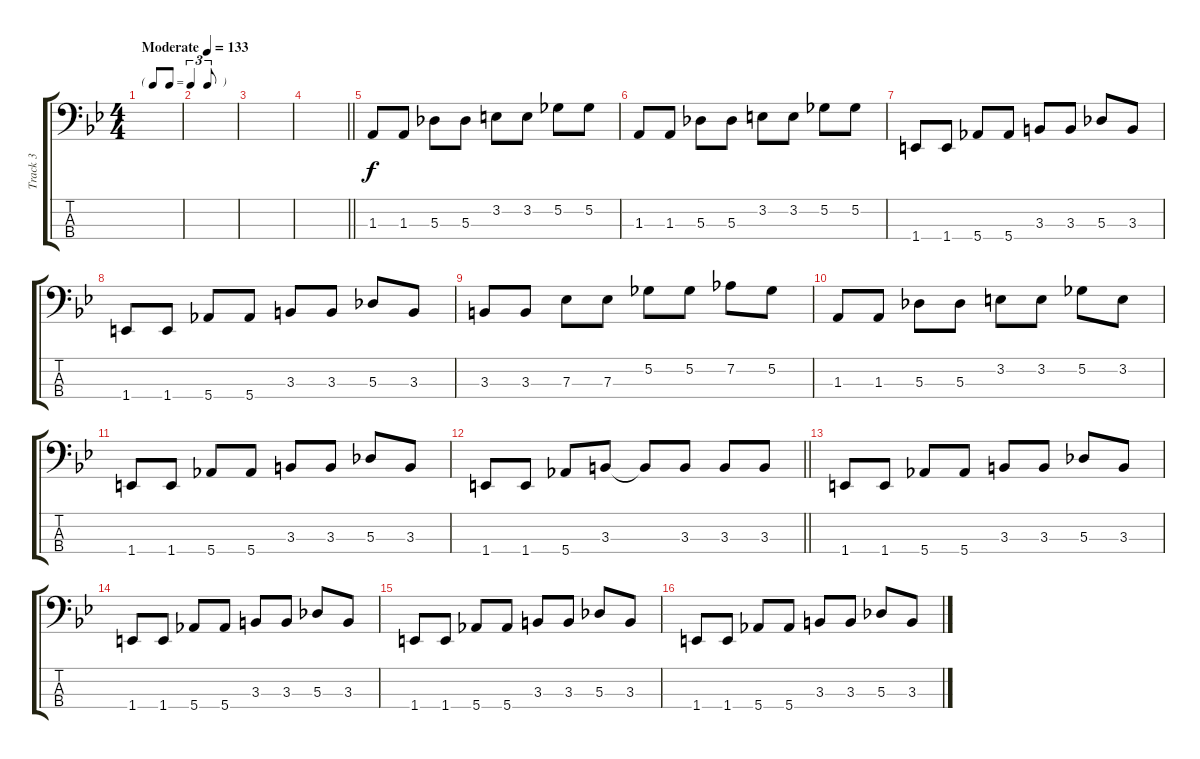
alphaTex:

\track ("Track 3" "Track 3") {instrument electricbassfinger}
\staff {score tabs}
\tuning (Gb2 Db2 Ab1 Eb1) {hide}
\ts (4 4)
\tf triplet8th
\tempo (133 "Moderate")
\clef f4
\ks bb
|
|
|
\barLineRight lightlight
|
1.3.8 1.3.8 5.3.8 5.3.8 3.2.8 3.2.8 5.2.8 5.2.8 |
1.3.8 1.3.8 5.3.8 5.3.8 3.2.8 3.2.8 5.2.8 5.2.8 |
1.4.8 1.4.8 5.4.8 5.4.8 3.3.8 3.3.8 5.3.8 3.3.8 |
1.4.8 1.4.8 5.4.8 5.4.8 3.3.8 3.3.8 5.3.8 3.3.8 |
3.3.8 3.3.8 7.3.8 7.3.8 5.2.8 5.2.8 7.2.8 5.2.8 |
1.3.8 1.3.8 5.3.8 5.3.8 3.2.8 3.2.8 5.2.8 3.2.8 |
1.4.8 1.4.8 5.4.8 5.4.8 3.3.8 3.3.8 5.3.8 3.3.8 |
\barLineRight lightlight
1.4.8 1.4.8 5.4.8 3.3.8 3.3{t}.8 3.3.8 3.3.8 3.3.8 |
1.4.8 1.4.8 5.4.8 5.4.8 3.3.8 3.3.8 5.3.8 3.3.8 |
1.4.8 1.4.8 5.4.8 5.4.8 3.3.8 3.3.8 5.3.8 3.3.8 |
1.4.8 1.4.8 5.4.8 5.4.8 3.3.8 3.3.8 5.3.8 3.3.8 |
1.4.8 1.4.8 5.4.8 5.4.8 3.3.8 3.3.8 5.3.8 3.3.8
